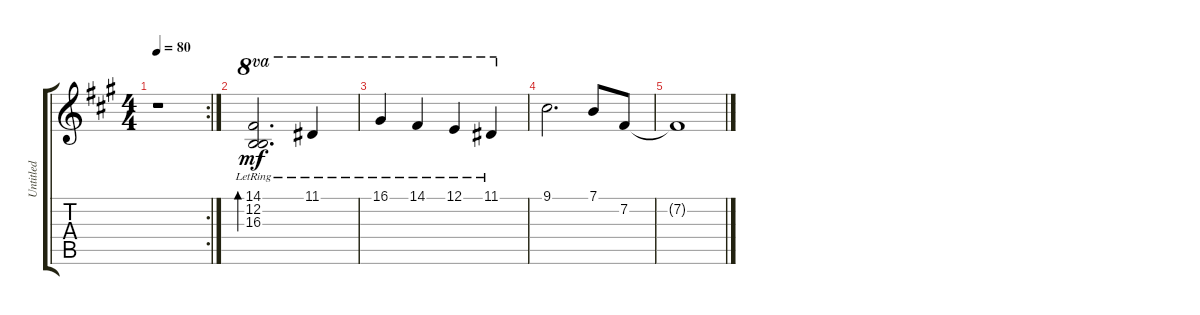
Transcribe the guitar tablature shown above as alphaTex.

\track ("Untitled" "Untitled") {instrument electricpiano1}
\staff {score tabs}
\tuning (E4 B3 G3 D3 A2 E2) {hide}
\rc 2
\ts (4 4)
\tempo 80
\clef g2
\ks a
r.1{dy p} |
(14.1{lr} 12.2{lr} 16.3{lr}).2{d bd 30 ot 8va dy mf} 11.1{lr}.4{ot 8va} |
16.1{lr}.4{ot 8va} 14.1{lr}.4{ot 8va} 12.1{lr}.4{ot 8va} 11.1{lr}.4{ot 8va} |
9.1.2{d} 7.1.8 7.2.8 |
7.2{t}.1
